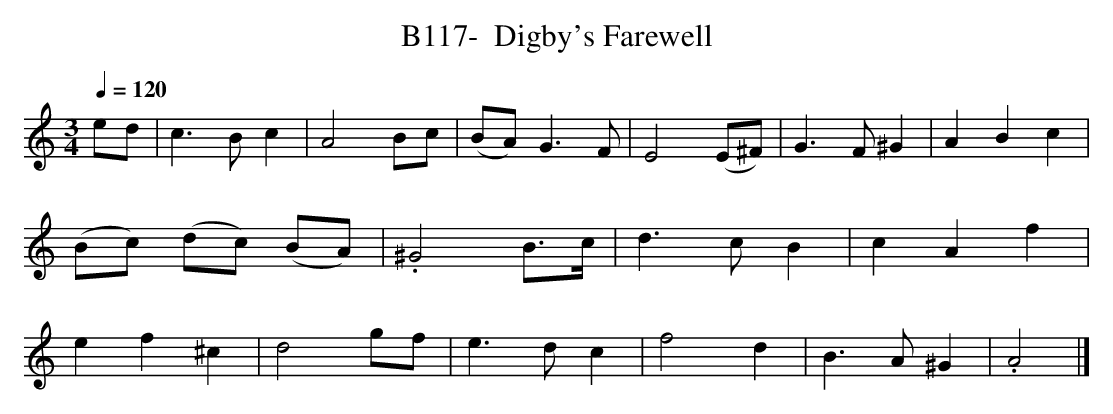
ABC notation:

X:1
T:B117-  Digby's Farewell
Q:1/4=120
L:1/4
M:3/4
K:Am
e/2d/2|c3/2B/2c|A2B/2c/2|(B/2A/2)G3/2F/2|E2(E/2^F/2)|\
G3/2F/2^G|ABc|(B/2c/2) (d/2c/2) (B/2A/2)|.^G2 B3/4c/4|\
d3/2c/2B|cAf|ef^c|d2g/2f/2|\
e3/2d/2c|f2d|B3/2A/2^G|.A2|]
